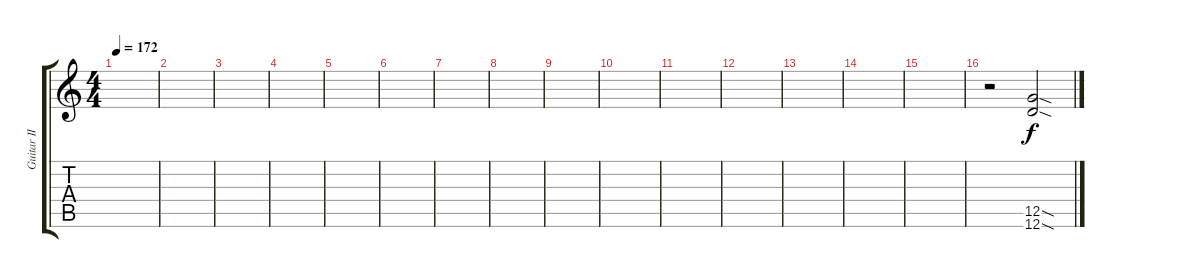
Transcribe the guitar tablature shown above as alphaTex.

\track ("Guitar II" "Guitar II") {instrument distortionguitar}
\staff {score tabs}
\tuning (D4 A3 F3 C3 G2 D2) {hide}
\ts (4 4)
\tempo 172
\clef g2
\ks c
|
|
|
|
|
|
|
|
|
|
|
|
|
|
|
r.2 (12.5{sod} 12.6{sod}).2
